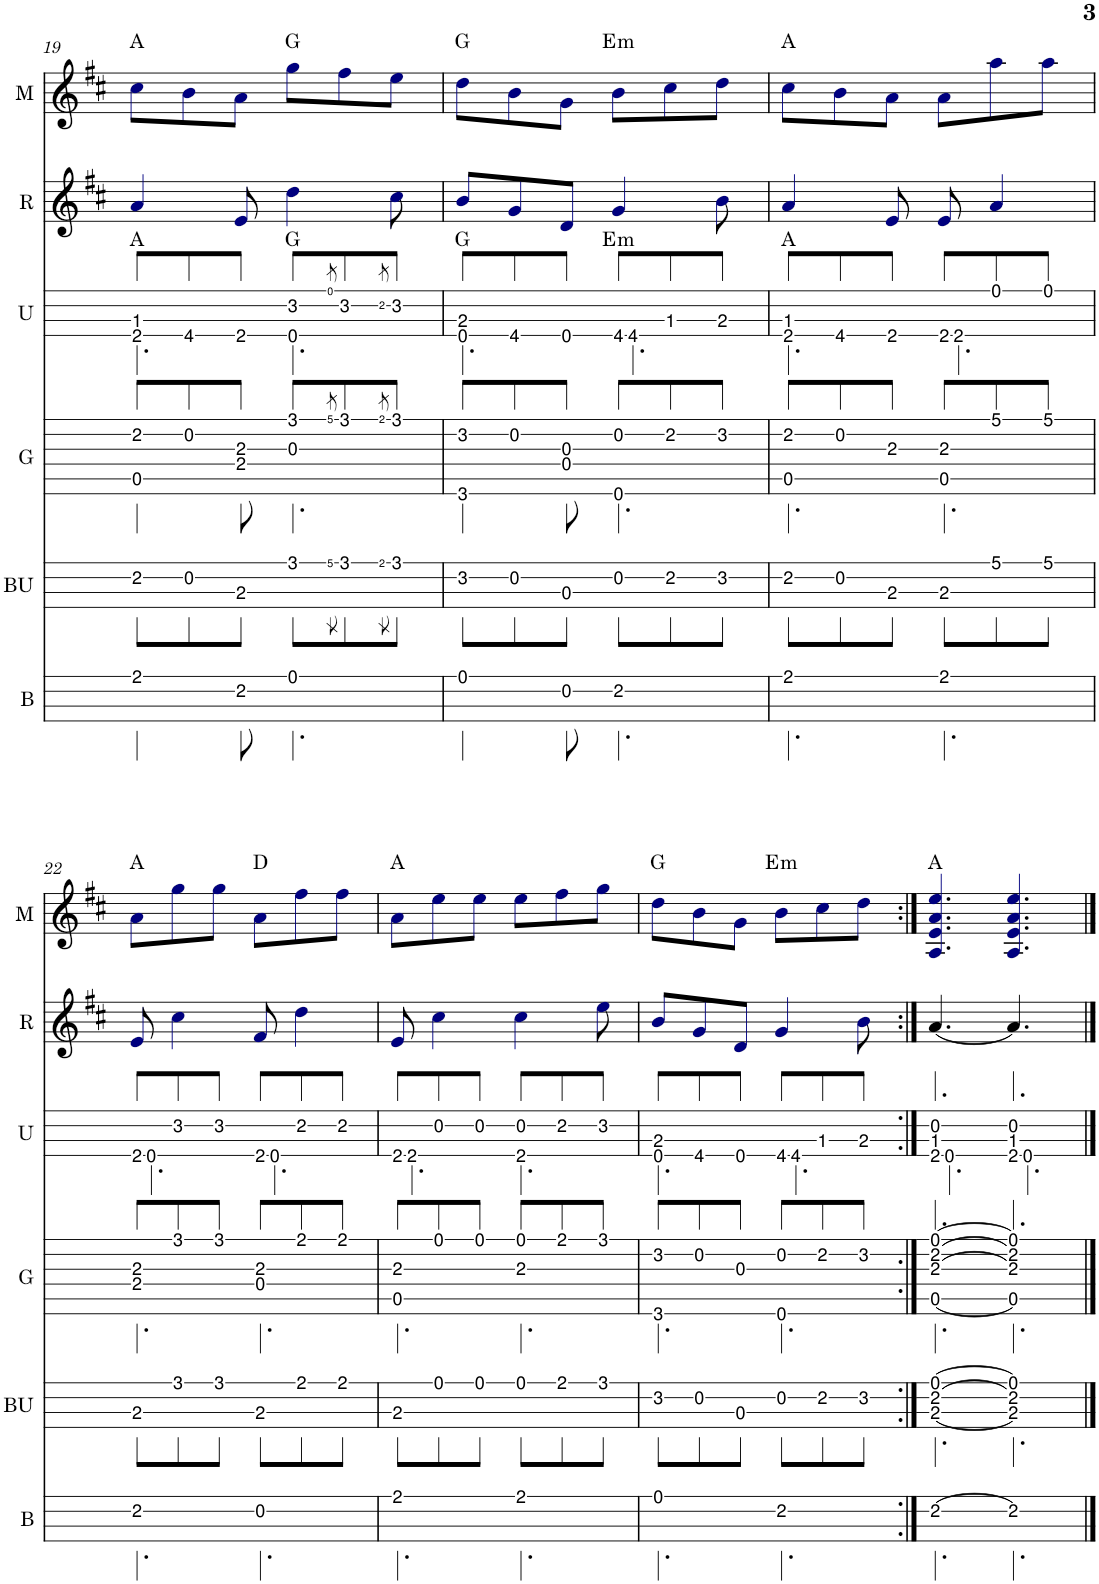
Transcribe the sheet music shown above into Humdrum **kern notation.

**kern	**kern	**kern	**kern	**harte	**kern	**kern	**harte
*part6	*part5	*part4	*part3	*part3	*part2	*part1	*part1
*staff6	*staff5	*staff4	*staff3	*	*staff2	*staff1	*
*I"Bass Guitar	*I"Baritone	*I"Guitar	*I"Ukulele	*	*I"Tenor Recorder	*I"Mandolin	*
*I'B	*	*I'G	*I'U	*	*I'R	*I'M	*
!!LO:PB:g=z
*	*	*	*	*	*clefG2	*clefG2	*
*	*Trd7c12	*	*	*	*	*	*
*k[f#c#]	*k[f#c#]	*k[f#c#]	*k[f#c#]	*	*k[f#c#]	*k[f#c#]	*
*D:	*D:	*D:	*D:	*	*D:	*D:	*
*M6/8	*M6/8	*M6/8	*M6/8	*	*M6/8	*M6/8	*
=19	=19	=19	=19	=19	=19	=19	=19
*	*	*^	*^	*	*	*	*
4AA\	8c#\L	8c#/L	4AA\	8c#/L	4.A\	A:maj	4ai/	8cc#i\L	A:maj
.	8B\	8B/	.	8B/	.	.	.	8bi\	.
8EE\	8A\J	8A/J	8E\	8A/J	.	.	8ei/	8ai\J	.
4.GG\	8g\L	8g/L	4.G\	8g/L	4.G\	G:maj	4ddi\	8ggi\L	G:maj
.	8qa\	8qa/	.	8qa/	.	.	.	.	.
.	8g\	8g/	.	8g/	.	.	.	8ff#i\	.
.	8qf#\	8qf#/	.	8qf#/	.	.	.	.	.
.	8g\J	8g/J	.	8g/J	.	.	8cc#i\	8eei\J	.
=20	=20	=20	=20	=20	=20	=20	=20	=20	=20
4GG\	8d\L	8d/L	4GG\	8d/L	4.G\	G:maj	8bi/L	8ddi\L	G:maj
.	8B\	8B/	.	8B/	.	.	8gi/	8bi\	.
8DD\	8G\J	8G/J	8D\	8G/J	.	.	8di/J	8gi\J	.
!	!	!	!	!	!	!LO:H:kt=m	!	!	!LO:H:kt=m
4.EE\	8B\L	8B/L	4.EE\	8B/L	4.B\	E:min	4gi/	8bi\L	E:min
.	8c#\	8c#/	.	8c#/	.	.	.	8cc#i\	.
.	8d\J	8d/J	.	8d/J	.	.	8bi\	8ddi\J	.
=21	=21	=21	=21	=21	=21	=21	=21	=21	=21
4.AA\	8c#\L	8c#/L	4.AA\	8c#/L	4.A\	A:maj	4ai/	8cc#i\L	A:maj
.	8B\	8B/	.	8B/	.	.	.	8bi\	.
.	8A\J	8A/J	.	8A/J	.	.	8ei/	8ai\J	.
4.AA\	8A\L	8A/L	4.AA\	8A/L	4.A\	.	8ei/	8ai\L	.
.	8a\	8a/	.	8a/	.	.	4ai/	8aai\	.
.	8a\J	8a/J	.	8a/J	.	.	.	8aai\J	.
!!LO:LB:g=z
=22	=22	=22	=22	=22	=22	=22	=22	=22	=22
4.EE\	8A\L	8A/L	4.E\	8A/L	4.E\	.	8ei/	8ai\L	A:maj
.	8g\	8g/	.	8g/	.	.	4cc#i\	8ggi\	.
.	8g\J	8g/J	.	8g/J	.	.	.	8ggi\J	.
4.DD\	8A\L	8A/L	4.D\	8A/L	4.D\	.	8f#i/	8ai\L	D:maj
.	8f#\	8f#/	.	8f#/	.	.	4ddi\	8ff#i\	.
.	8f#\J	8f#/J	.	8f#/J	.	.	.	8ff#i\J	.
=23	=23	=23	=23	=23	=23	=23	=23	=23	=23
4.AA\	8A\L	8A/L	4.AA\	8A/L	4.A\	.	8ei/	8ai\L	A:maj
.	8e\	8e/	.	8e/	.	.	4cc#i\	8eei\	.
.	8e\J	8e/J	.	8e/J	.	.	.	8eei\J	.
4.AA\	8e\L	8e/L	4.A\	8e/L	4.A\	.	4cc#i\	8eei\L	.
.	8f#\	8f#/	.	8f#/	.	.	.	8ff#i\	.
.	8g\J	8g/J	.	8g/J	.	.	8eei\	8ggi\J	.
=24	=24	=24	=24	=24	=24	=24	=24	=24	=24
4.GG\	8d\L	8d/L	4.GG\	8d/L	4.G\	.	8bi/L	8ddi\L	G:maj
.	8B\	8B/	.	8B/	.	.	8gi/	8bi\	.
.	8G\J	8G/J	.	8G/J	.	.	8di/J	8gi\J	.
!	!	!	!	!	!	!	!	!	!LO:H:kt=m
4.EE\	8B\L	8B/L	4.EE\	8B/L	4.B\	.	4gi/	8bi\L	E:min
.	8c#\	8c#/	.	8c#/	.	.	.	8cc#i\	.
.	8d\J	8d/J	.	8d/J	.	.	8bi\	8ddi\J	.
=25:|!	=25:|!	=25:|!	=25:|!	=25:|!	=25:|!	=25:|!	=25:|!	=25:|!	=25:|!
[4.EE\	[4.A\ [4.c#\ [4.e\	[4.A/ [4.c#/ [4.e/	[4.AA\	4.A/ 4.c#/ 4.e/	4.E\	.	[4.a/	4.Ai/ 4.ei/ 4.ai/ 4.eei/	A:maj
4.EE\]	4.A\] 4.c#\] 4.e\]	4.A/] 4.c#/] 4.e/]	4.AA\]	4.A/ 4.c#/ 4.e/	4.E\	.	4.a/]	4.Ai/ 4.ei/ 4.ai/ 4.eei/	.
*	*	*v	*v	*	*	*	*	*	*
*	*	*	*v	*v	*	*	*	*
==	==	==	==	==	==	==	==
*-	*-	*-	*-	*-	*-	*-	*-
